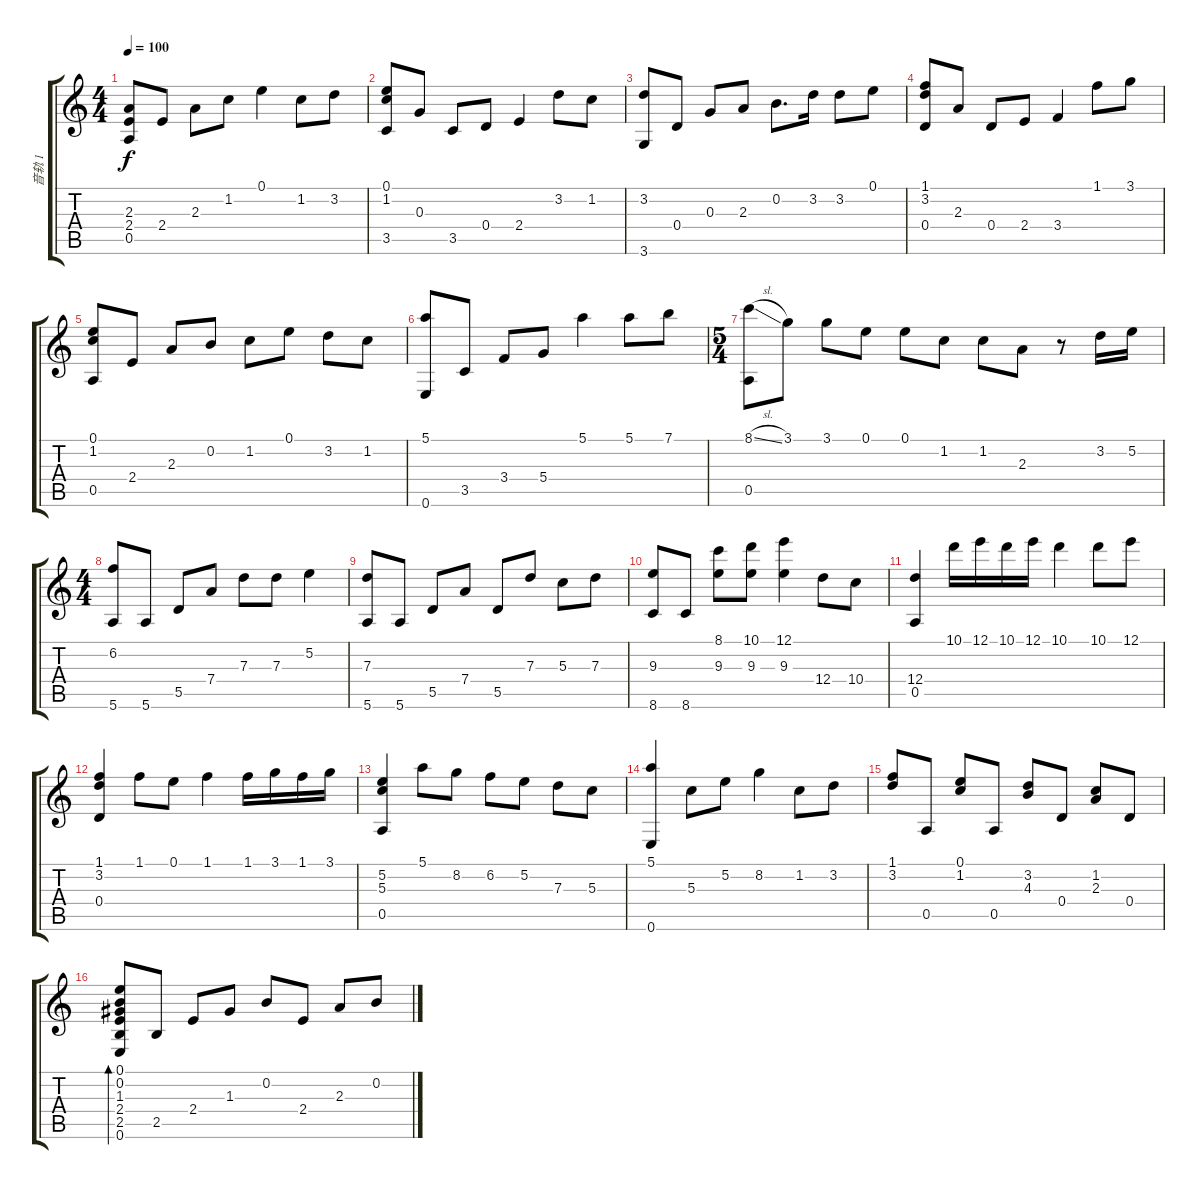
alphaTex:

\track ("音轨 1" "音轨 1") {instrument acousticguitarnylon}
\staff {score tabs}
\tuning (E4 B3 G3 D3 A2 E2) {hide}
\ts (4 4)
\tempo 100
\clef g2
\ks c
(2.3 2.4 0.5).8{dy f} 2.4.8 2.3.8 1.2.8 0.1.4 1.2.8 3.2.8 |
(0.1 1.2 3.5).8 0.3.8 3.5.8 0.4.8 2.4.4 3.2.8 1.2.8 |
(3.2 3.6).8 0.4.8 0.3.8 2.3.8 0.2.8{d} 3.2.16 3.2.8 0.1.8 |
(1.1 3.2 0.4).8 2.3.8 0.4.8 2.4.8 3.4.4 1.1.8 3.1.8 |
(0.1 1.2 0.5).8 2.4.8 2.3.8 0.2.8 1.2.8 0.1.8 3.2.8 1.2.8 |
(5.1 0.6).8 3.5.8 3.4.8 5.4.8 5.1.4 5.1.8 7.1.8 |
\ts (5 4)
(8.1{sl} 0.5).8 3.1.8 3.1.8 0.1.8 0.1.8 1.2.8 1.2.8 2.3.8 r.8 3.2.16 5.2.16 |
\ts (4 4)
(6.2 5.6).8 5.6.8 5.5.8 7.4.8 7.3.8 7.3.8 5.2.4 |
(7.3 5.6).8 5.6.8 5.5.8 7.4.8 5.5.8 7.3.8 5.3.8 7.3.8 |
(9.3 8.6).8 8.6.8 (8.1 9.3).8 (10.1 9.3).8 (12.1 9.3).4 12.4.8 10.4.8 |
(12.4 0.5).4 10.1.16 12.1.16 10.1.16 12.1.16 10.1.4 10.1.8 12.1.8 |
(1.1 3.2 0.4).4 1.1.8 0.1.8 1.1.4 1.1.16 3.1.16 1.1.16 3.1.16 |
(5.2 5.3 0.5).4 5.1.8 8.2.8 6.2.8 5.2.8 7.3.8 5.3.8 |
(5.1 0.6).4 5.3.8 5.2.8 8.2.4 1.2.8 3.2.8 |
(1.1 3.2).8 0.5.8 (0.1 1.2).8 0.5.8 (3.2 4.3).8 0.4.8 (1.2 2.3).8 0.4.8 |
(0.1 0.2 1.3 2.4 2.5 0.6).8{bd 480} 2.5.8 2.4.8 1.3.8 0.2.8 2.4.8 2.3.8 0.2.8
